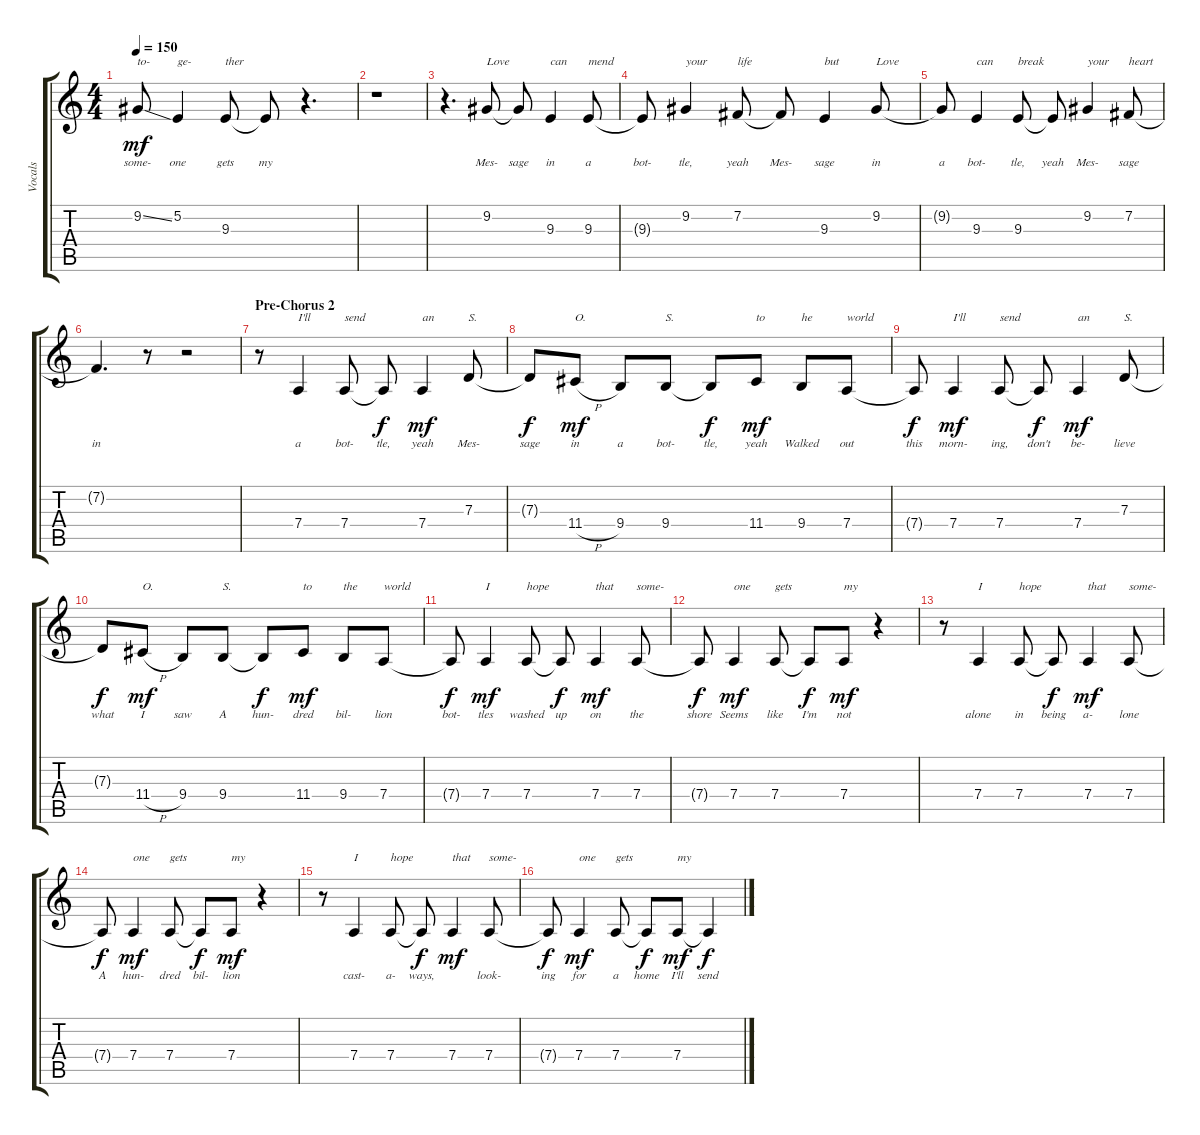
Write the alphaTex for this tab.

\track ("Vocals" "Vocals") {instrument bassoon}
\staff {score tabs}
\tuning (E4 B3 G3 D3 A2 E2) {hide}
\ts (4 4)
\tempo 150
\clef g2
\ks c
9.2{ss}.8{txt "to-" lyrics (0 "some-") lyrics (1 "") lyrics (2 "") lyrics (3 "") lyrics (4 "") dy mf} 5.2.4{txt "ge-" lyrics (0 "one") lyrics (1 "") lyrics (2 "") lyrics (3 "") lyrics (4 "")} 9.3.8{txt "ther" lyrics (0 "gets") lyrics (1 "") lyrics (2 "") lyrics (3 "") lyrics (4 "")} 9.3{t}.8{lyrics (0 "my") lyrics (1 "") lyrics (2 "") lyrics (3 "") lyrics (4 "")} r.4{d} |
r.1 |
r.4{d} 9.2.8{txt "Love" lyrics (0 "Mes-") lyrics (1 "") lyrics (2 "") lyrics (3 "") lyrics (4 "")} 9.2{t}.8{lyrics (0 "sage") lyrics (1 "") lyrics (2 "") lyrics (3 "") lyrics (4 "")} 9.3.4{txt "can" lyrics (0 "in") lyrics (1 "") lyrics (2 "") lyrics (3 "") lyrics (4 "")} 9.3.8{txt "mend" lyrics (0 "a") lyrics (1 "") lyrics (2 "") lyrics (3 "") lyrics (4 "")} |
9.3{t}.8{lyrics (0 "bot-") lyrics (1 "") lyrics (2 "") lyrics (3 "") lyrics (4 "")} 9.2.4{txt "your" lyrics (0 "tle,") lyrics (1 "") lyrics (2 "") lyrics (3 "") lyrics (4 "")} 7.2.8{txt "life" lyrics (0 "yeah") lyrics (1 "") lyrics (2 "") lyrics (3 "") lyrics (4 "")} 7.2{t}.8{lyrics (0 "Mes-") lyrics (1 "") lyrics (2 "") lyrics (3 "") lyrics (4 "")} 9.3.4{txt "but" lyrics (0 "sage") lyrics (1 "") lyrics (2 "") lyrics (3 "") lyrics (4 "")} 9.2.8{txt "Love" lyrics (0 "in") lyrics (1 "") lyrics (2 "") lyrics (3 "") lyrics (4 "")} |
9.2{t}.8{lyrics (0 "a") lyrics (1 "") lyrics (2 "") lyrics (3 "") lyrics (4 "")} 9.3.4{txt "can" lyrics (0 "bot-") lyrics (1 "") lyrics (2 "") lyrics (3 "") lyrics (4 "")} 9.3.8{txt "break" lyrics (0 "tle,") lyrics (1 "") lyrics (2 "") lyrics (3 "") lyrics (4 "")} 9.3{t}.8{lyrics (0 "yeah") lyrics (1 "") lyrics (2 "") lyrics (3 "") lyrics (4 "")} 9.2.4{txt "your" lyrics (0 "Mes-") lyrics (1 "") lyrics (2 "") lyrics (3 "") lyrics (4 "")} 7.2.8{txt "heart" lyrics (0 "sage") lyrics (1 "") lyrics (2 "") lyrics (3 "") lyrics (4 "")} |
7.2{t}.4{d lyrics (0 "in") lyrics (1 "") lyrics (2 "") lyrics (3 "") lyrics (4 "")} r.8 r.2 |
\section ("" "Pre-Chorus 2")
r.8 7.4.4{txt "I'll" lyrics (0 "a") lyrics (1 "") lyrics (2 "") lyrics (3 "") lyrics (4 "")} 7.4.8{txt "send" lyrics (0 "bot-") lyrics (1 "") lyrics (2 "") lyrics (3 "") lyrics (4 "")} 7.4{t}.8{lyrics (0 "tle,") lyrics (1 "") lyrics (2 "") lyrics (3 "") lyrics (4 "") dy f} 7.4.4{txt "an" lyrics (0 "yeah") lyrics (1 "") lyrics (2 "") lyrics (3 "") lyrics (4 "") dy mf} 7.3.8{txt "S." lyrics (0 "Mes-") lyrics (1 "") lyrics (2 "") lyrics (3 "") lyrics (4 "")} |
7.3{t}.8{lyrics (0 "sage") lyrics (1 "") lyrics (2 "") lyrics (3 "") lyrics (4 "") dy f} 11.4{h}.8{txt "O." lyrics (0 "in") lyrics (1 "") lyrics (2 "") lyrics (3 "") lyrics (4 "") dy mf} 9.4.8{lyrics (0 "a") lyrics (1 "") lyrics (2 "") lyrics (3 "") lyrics (4 "")} 9.4.8{txt "S." lyrics (0 "bot-") lyrics (1 "") lyrics (2 "") lyrics (3 "") lyrics (4 "")} 9.4{t}.8{lyrics (0 "tle,") lyrics (1 "") lyrics (2 "") lyrics (3 "") lyrics (4 "") dy f} 11.4.8{txt "to" lyrics (0 "yeah") lyrics (1 "") lyrics (2 "") lyrics (3 "") lyrics (4 "") dy mf} 9.4.8{txt "he" lyrics (0 "Walked") lyrics (1 "") lyrics (2 "") lyrics (3 "") lyrics (4 "")} 7.4.8{txt "world" lyrics (0 "out") lyrics (1 "") lyrics (2 "") lyrics (3 "") lyrics (4 "")} |
7.4{t}.8{lyrics (0 "this") lyrics (1 "") lyrics (2 "") lyrics (3 "") lyrics (4 "") dy f} 7.4.4{txt "I'll" lyrics (0 "morn-") lyrics (1 "") lyrics (2 "") lyrics (3 "") lyrics (4 "") dy mf} 7.4.8{txt "send" lyrics (0 "ing,") lyrics (1 "") lyrics (2 "") lyrics (3 "") lyrics (4 "")} 7.4{t}.8{lyrics (0 "don't") lyrics (1 "") lyrics (2 "") lyrics (3 "") lyrics (4 "") dy f} 7.4.4{txt "an" lyrics (0 "be-") lyrics (1 "") lyrics (2 "") lyrics (3 "") lyrics (4 "") dy mf} 7.3.8{txt "S." lyrics (0 "lieve") lyrics (1 "") lyrics (2 "") lyrics (3 "") lyrics (4 "")} |
7.3{t}.8{lyrics (0 "what") lyrics (1 "") lyrics (2 "") lyrics (3 "") lyrics (4 "") dy f} 11.4{h}.8{txt "O." lyrics (0 "I") lyrics (1 "") lyrics (2 "") lyrics (3 "") lyrics (4 "") dy mf} 9.4.8{lyrics (0 "saw") lyrics (1 "") lyrics (2 "") lyrics (3 "") lyrics (4 "")} 9.4.8{txt "S." lyrics (0 "A") lyrics (1 "") lyrics (2 "") lyrics (3 "") lyrics (4 "")} 9.4{t}.8{lyrics (0 "hun-") lyrics (1 "") lyrics (2 "") lyrics (3 "") lyrics (4 "") dy f} 11.4.8{txt "to" lyrics (0 "dred") lyrics (1 "") lyrics (2 "") lyrics (3 "") lyrics (4 "") dy mf} 9.4.8{txt "the" lyrics (0 "bil-") lyrics (1 "") lyrics (2 "") lyrics (3 "") lyrics (4 "")} 7.4.8{txt "world" lyrics (0 "lion") lyrics (1 "") lyrics (2 "") lyrics (3 "") lyrics (4 "")} |
7.4{t}.8{lyrics (0 "bot-") lyrics (1 "") lyrics (2 "") lyrics (3 "") lyrics (4 "") dy f} 7.4.4{txt "I" lyrics (0 "tles") lyrics (1 "") lyrics (2 "") lyrics (3 "") lyrics (4 "") dy mf} 7.4.8{txt "hope" lyrics (0 "washed") lyrics (1 "") lyrics (2 "") lyrics (3 "") lyrics (4 "")} 7.4{t}.8{lyrics (0 "up") lyrics (1 "") lyrics (2 "") lyrics (3 "") lyrics (4 "") dy f} 7.4.4{txt "that" lyrics (0 "on") lyrics (1 "") lyrics (2 "") lyrics (3 "") lyrics (4 "") dy mf} 7.4.8{txt "some-" lyrics (0 "the") lyrics (1 "") lyrics (2 "") lyrics (3 "") lyrics (4 "")} |
7.4{t}.8{lyrics (0 "shore") lyrics (1 "") lyrics (2 "") lyrics (3 "") lyrics (4 "") dy f} 7.4.4{txt "one" lyrics (0 "Seems") lyrics (1 "") lyrics (2 "") lyrics (3 "") lyrics (4 "") dy mf} 7.4.8{txt "gets" lyrics (0 "like") lyrics (1 "") lyrics (2 "") lyrics (3 "") lyrics (4 "")} 7.4{t}.8{lyrics (0 "I'm") lyrics (1 "") lyrics (2 "") lyrics (3 "") lyrics (4 "") dy f} 7.4.8{txt "my" lyrics (0 "not") lyrics (1 "") lyrics (2 "") lyrics (3 "") lyrics (4 "") dy mf} r.4 |
r.8 7.4.4{txt "I" lyrics (0 "alone") lyrics (1 "") lyrics (2 "") lyrics (3 "") lyrics (4 "")} 7.4.8{txt "hope" lyrics (0 "in") lyrics (1 "") lyrics (2 "") lyrics (3 "") lyrics (4 "")} 7.4{t}.8{lyrics (0 "being") lyrics (1 "") lyrics (2 "") lyrics (3 "") lyrics (4 "") dy f} 7.4.4{txt "that" lyrics (0 "a-") lyrics (1 "") lyrics (2 "") lyrics (3 "") lyrics (4 "") dy mf} 7.4.8{txt "some-" lyrics (0 "lone") lyrics (1 "") lyrics (2 "") lyrics (3 "") lyrics (4 "")} |
7.4{t}.8{lyrics (0 "A") lyrics (1 "") lyrics (2 "") lyrics (3 "") lyrics (4 "") dy f} 7.4.4{txt "one" lyrics (0 "hun-") lyrics (1 "") lyrics (2 "") lyrics (3 "") lyrics (4 "") dy mf} 7.4.8{txt "gets" lyrics (0 "dred") lyrics (1 "") lyrics (2 "") lyrics (3 "") lyrics (4 "")} 7.4{t}.8{lyrics (0 "bil-") lyrics (1 "") lyrics (2 "") lyrics (3 "") lyrics (4 "") dy f} 7.4.8{txt "my" lyrics (0 "lion") lyrics (1 "") lyrics (2 "") lyrics (3 "") lyrics (4 "") dy mf} r.4 |
r.8 7.4.4{txt "I" lyrics (0 "cast-") lyrics (1 "") lyrics (2 "") lyrics (3 "") lyrics (4 "")} 7.4.8{txt "hope" lyrics (0 "a-") lyrics (1 "") lyrics (2 "") lyrics (3 "") lyrics (4 "")} 7.4{t}.8{lyrics (0 "ways,") lyrics (1 "") lyrics (2 "") lyrics (3 "") lyrics (4 "") dy f} 7.4.4{txt "that" lyrics (0 " ") lyrics (1 "") lyrics (2 "") lyrics (3 "") lyrics (4 "") dy mf} 7.4.8{txt "some-" lyrics (0 "look-") lyrics (1 "") lyrics (2 "") lyrics (3 "") lyrics (4 "")} |
7.4{t}.8{lyrics (0 "ing") lyrics (1 "") lyrics (2 "") lyrics (3 "") lyrics (4 "") dy f} 7.4.4{txt "one" lyrics (0 "for") lyrics (1 "") lyrics (2 "") lyrics (3 "") lyrics (4 "") dy mf} 7.4.8{txt "gets" lyrics (0 "a") lyrics (1 "") lyrics (2 "") lyrics (3 "") lyrics (4 "")} 7.4{t}.8{lyrics (0 "home") lyrics (1 "") lyrics (2 "") lyrics (3 "") lyrics (4 "") dy f} 7.4.8{txt "my" lyrics (0 "I'll") lyrics (1 "") lyrics (2 "") lyrics (3 "") lyrics (4 "") dy mf} 7.4{t}.4{lyrics (0 "send") lyrics (1 "") lyrics (2 "") lyrics (3 "") lyrics (4 "") dy f}
